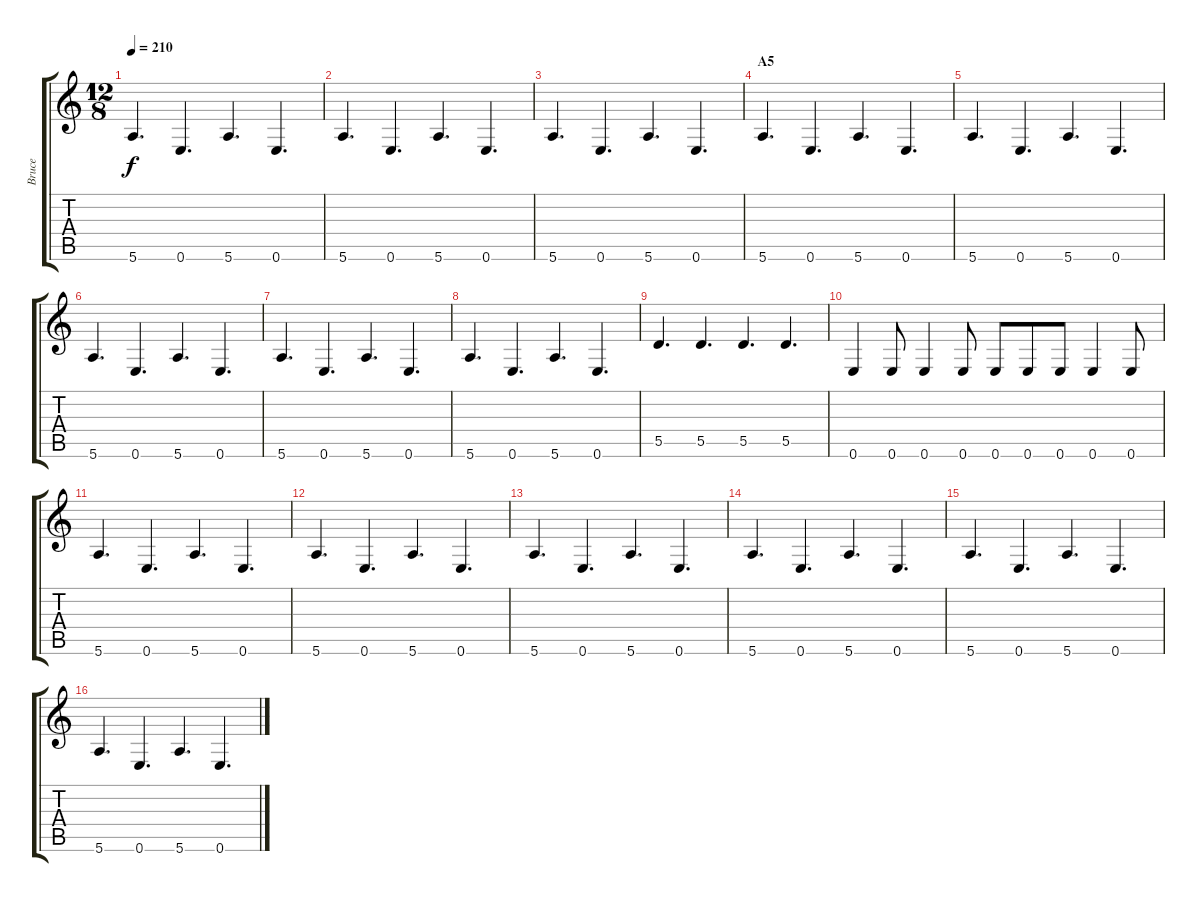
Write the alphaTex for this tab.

\track ("Bruce" "Bruce") {instrument electricguitarmuted}
\staff {score tabs}
\tuning (E4 B3 G3 D3 A2 E2) {hide}
\ts (12 8)
\tempo 210
\clef g2
\ks c
5.6.4{d dy f} 0.6.4{d} 5.6.4{d} 0.6.4{d} |
5.6.4{d} 0.6.4{d} 5.6.4{d} 0.6.4{d} |
5.6.4{d} 0.6.4{d} 5.6.4{d} 0.6.4{d} |
\section ("" "A5")
5.6.4{d} 0.6.4{d} 5.6.4{d} 0.6.4{d} |
5.6.4{d} 0.6.4{d} 5.6.4{d} 0.6.4{d} |
5.6.4{d} 0.6.4{d} 5.6.4{d} 0.6.4{d} |
5.6.4{d} 0.6.4{d} 5.6.4{d} 0.6.4{d} |
5.6.4{d} 0.6.4{d} 5.6.4{d} 0.6.4{d} |
5.5.4{d} 5.5.4{d} 5.5.4{d} 5.5.4{d} |
0.6.4 0.6.8 0.6.4 0.6.8 0.6.8 0.6.8 0.6.8 0.6.4 0.6.8 |
5.6.4{d} 0.6.4{d} 5.6.4{d} 0.6.4{d} |
5.6.4{d} 0.6.4{d} 5.6.4{d} 0.6.4{d} |
5.6.4{d} 0.6.4{d} 5.6.4{d} 0.6.4{d} |
5.6.4{d} 0.6.4{d} 5.6.4{d} 0.6.4{d} |
5.6.4{d} 0.6.4{d} 5.6.4{d} 0.6.4{d} |
5.6.4{d} 0.6.4{d} 5.6.4{d} 0.6.4{d}
